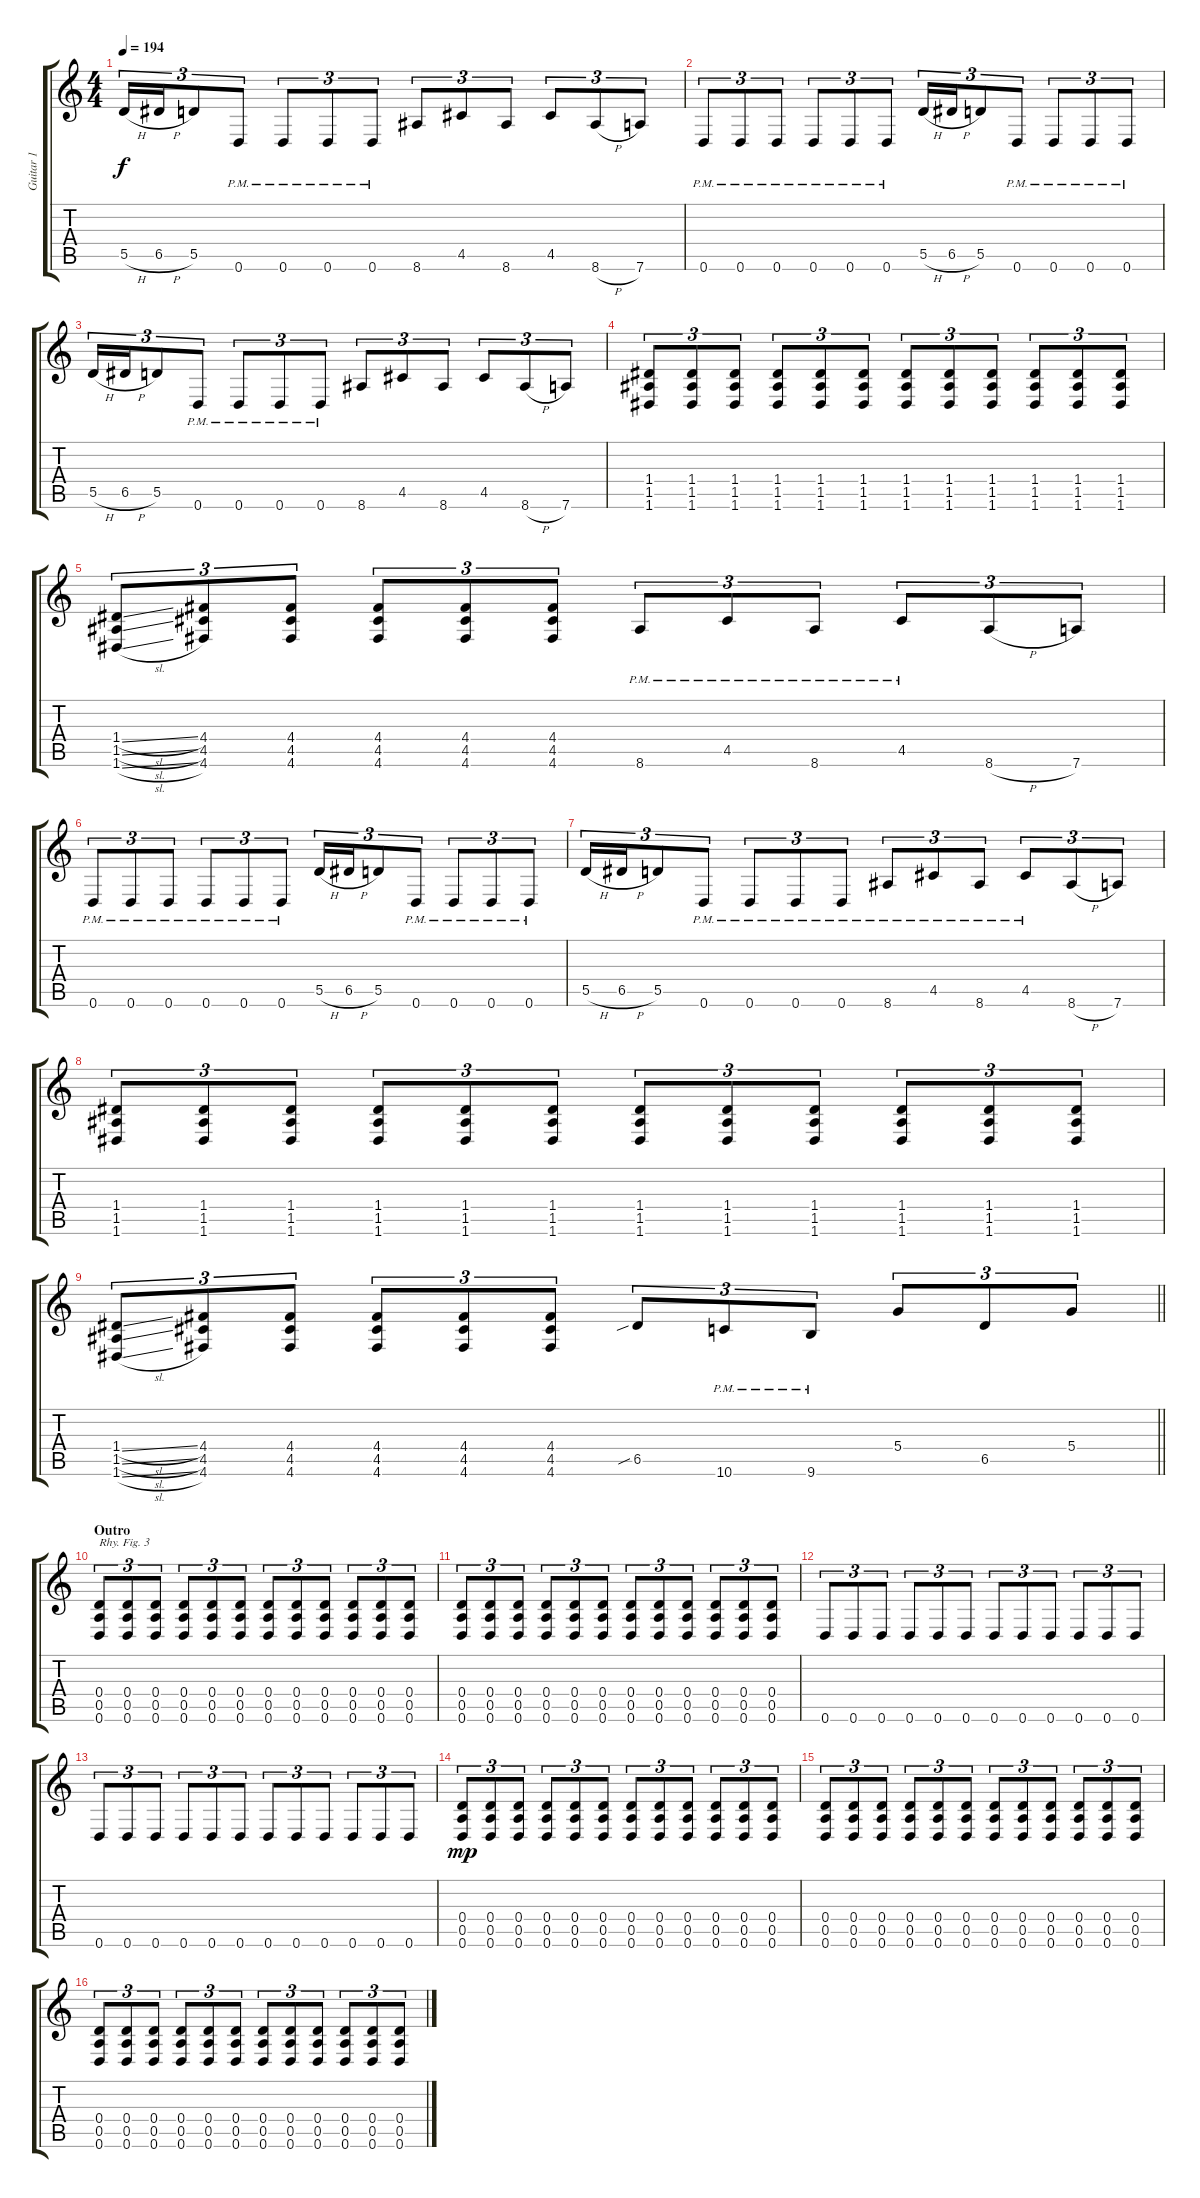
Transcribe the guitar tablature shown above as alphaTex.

\track ("Guitar 1" "Guitar 1") {instrument distortionguitar}
\staff {score tabs}
\tuning (E4 B3 G3 D3 A2 D2) {hide}
\ts (4 4)
\tempo 194
\clef g2
\ks c
5.5{h}.16{tu (3 2) dy f} 6.5{h}.16{tu (3 2)} 5.5.8{tu (3 2)} 0.6{pm}.8{tu (3 2)} 0.6{pm}.8{tu (3 2)} 0.6{pm}.8{tu (3 2)} 0.6{pm}.8{tu (3 2)} 8.6.8{tu (3 2)} 4.5.8{tu (3 2)} 8.6.8{tu (3 2)} 4.5.8{tu (3 2)} 8.6{h}.8{tu (3 2)} 7.6.8{tu (3 2)} |
0.6{pm}.8{tu (3 2)} 0.6{pm}.8{tu (3 2)} 0.6{pm}.8{tu (3 2)} 0.6{pm}.8{tu (3 2)} 0.6{pm}.8{tu (3 2)} 0.6{pm}.8{tu (3 2)} 5.5{h}.16{tu (3 2)} 6.5{h}.16{tu (3 2)} 5.5.8{tu (3 2)} 0.6{pm}.8{tu (3 2)} 0.6{pm}.8{tu (3 2)} 0.6{pm}.8{tu (3 2)} 0.6{pm}.8{tu (3 2)} |
5.5{h}.16{tu (3 2)} 6.5{h}.16{tu (3 2)} 5.5.8{tu (3 2)} 0.6{pm}.8{tu (3 2)} 0.6{pm}.8{tu (3 2)} 0.6{pm}.8{tu (3 2)} 0.6{pm}.8{tu (3 2)} 8.6.8{tu (3 2)} 4.5.8{tu (3 2)} 8.6.8{tu (3 2)} 4.5.8{tu (3 2)} 8.6{h}.8{tu (3 2)} 7.6.8{tu (3 2)} |
(1.4 1.5 1.6).8{tu (3 2)} (1.4 1.5 1.6).8{tu (3 2)} (1.4 1.5 1.6).8{tu (3 2)} (1.4 1.5 1.6).8{tu (3 2)} (1.4 1.5 1.6).8{tu (3 2)} (1.4 1.5 1.6).8{tu (3 2)} (1.4 1.5 1.6).8{tu (3 2)} (1.4 1.5 1.6).8{tu (3 2)} (1.4 1.5 1.6).8{tu (3 2)} (1.4 1.5 1.6).8{tu (3 2)} (1.4 1.5 1.6).8{tu (3 2)} (1.4 1.5 1.6).8{tu (3 2)} |
(1.4{sl} 1.5{sl} 1.6{sl}).8{tu (3 2)} (4.4 4.5 4.6).8{tu (3 2)} (4.4 4.5 4.6).8{tu (3 2)} (4.4 4.5 4.6).8{tu (3 2)} (4.4 4.5 4.6).8{tu (3 2)} (4.4 4.5 4.6).8{tu (3 2)} 8.6{pm}.8{tu (3 2)} 4.5{pm}.8{tu (3 2)} 8.6{pm}.8{tu (3 2)} 4.5{pm}.8{tu (3 2)} 8.6{h}.8{tu (3 2)} 7.6.8{tu (3 2)} |
0.6{pm}.8{tu (3 2)} 0.6{pm}.8{tu (3 2)} 0.6{pm}.8{tu (3 2)} 0.6{pm}.8{tu (3 2)} 0.6{pm}.8{tu (3 2)} 0.6{pm}.8{tu (3 2)} 5.5{h}.16{tu (3 2)} 6.5{h}.16{tu (3 2)} 5.5.8{tu (3 2)} 0.6{pm}.8{tu (3 2)} 0.6{pm}.8{tu (3 2)} 0.6{pm}.8{tu (3 2)} 0.6{pm}.8{tu (3 2)} |
5.5{h}.16{tu (3 2)} 6.5{h}.16{tu (3 2)} 5.5.8{tu (3 2)} 0.6{pm}.8{tu (3 2)} 0.6{pm}.8{tu (3 2)} 0.6{pm}.8{tu (3 2)} 0.6{pm}.8{tu (3 2)} 8.6{pm}.8{tu (3 2)} 4.5{pm}.8{tu (3 2)} 8.6{pm}.8{tu (3 2)} 4.5{pm}.8{tu (3 2)} 8.6{h}.8{tu (3 2)} 7.6.8{tu (3 2)} |
(1.4 1.5 1.6).8{tu (3 2)} (1.4 1.5 1.6).8{tu (3 2)} (1.4 1.5 1.6).8{tu (3 2)} (1.4 1.5 1.6).8{tu (3 2)} (1.4 1.5 1.6).8{tu (3 2)} (1.4 1.5 1.6).8{tu (3 2)} (1.4 1.5 1.6).8{tu (3 2)} (1.4 1.5 1.6).8{tu (3 2)} (1.4 1.5 1.6).8{tu (3 2)} (1.4 1.5 1.6).8{tu (3 2)} (1.4 1.5 1.6).8{tu (3 2)} (1.4 1.5 1.6).8{tu (3 2)} |
\barLineRight lightlight
(1.4{sl} 1.5{sl} 1.6{sl}).8{tu (3 2)} (4.4 4.5 4.6).8{tu (3 2)} (4.4 4.5 4.6).8{tu (3 2)} (4.4 4.5 4.6).8{tu (3 2)} (4.4 4.5 4.6).8{tu (3 2)} (4.4 4.5 4.6).8{tu (3 2)} 6.5{sib}.8{tu (3 2)} 10.6{pm}.8{tu (3 2)} 9.6{pm}.8{tu (3 2)} 5.4.8{tu (3 2)} 6.5.8{tu (3 2)} 5.4.8{tu (3 2)} |
\section ("" "Outro")
(0.4 0.5 0.6).8{tu (3 2) txt "Rhy. Fig. 3" volume 16} (0.4 0.5 0.6).8{tu (3 2)} (0.4 0.5 0.6).8{tu (3 2)} (0.4 0.5 0.6).8{tu (3 2)} (0.4 0.5 0.6).8{tu (3 2)} (0.4 0.5 0.6).8{tu (3 2)} (0.4 0.5 0.6).8{tu (3 2)} (0.4 0.5 0.6).8{tu (3 2)} (0.4 0.5 0.6).8{tu (3 2)} (0.4 0.5 0.6).8{tu (3 2)} (0.4 0.5 0.6).8{tu (3 2)} (0.4 0.5 0.6).8{tu (3 2)} |
(0.4 0.5 0.6).8{tu (3 2)} (0.4 0.5 0.6).8{tu (3 2)} (0.4 0.5 0.6).8{tu (3 2)} (0.4 0.5 0.6).8{tu (3 2)} (0.4 0.5 0.6).8{tu (3 2)} (0.4 0.5 0.6).8{tu (3 2)} (0.4 0.5 0.6).8{tu (3 2)} (0.4 0.5 0.6).8{tu (3 2)} (0.4 0.5 0.6).8{tu (3 2)} (0.4 0.5 0.6).8{tu (3 2)} (0.4 0.5 0.6).8{tu (3 2)} (0.4 0.5 0.6).8{tu (3 2)} |
0.6.8{tu (3 2)} 0.6.8{tu (3 2)} 0.6.8{tu (3 2)} 0.6.8{tu (3 2)} 0.6.8{tu (3 2)} 0.6.8{tu (3 2)} 0.6.8{tu (3 2)} 0.6.8{tu (3 2)} 0.6.8{tu (3 2)} 0.6.8{tu (3 2)} 0.6.8{tu (3 2)} 0.6.8{tu (3 2)} |
0.6.8{tu (3 2)} 0.6.8{tu (3 2)} 0.6.8{tu (3 2)} 0.6.8{tu (3 2)} 0.6.8{tu (3 2)} 0.6.8{tu (3 2)} 0.6.8{tu (3 2)} 0.6.8{tu (3 2)} 0.6.8{tu (3 2)} 0.6.8{tu (3 2)} 0.6.8{tu (3 2)} 0.6.8{tu (3 2)} |
(0.4 0.5 0.6).8{tu (3 2) dy mp} (0.4 0.5 0.6).8{tu (3 2)} (0.4 0.5 0.6).8{tu (3 2)} (0.4 0.5 0.6).8{tu (3 2)} (0.4 0.5 0.6).8{tu (3 2)} (0.4 0.5 0.6).8{tu (3 2)} (0.4 0.5 0.6).8{tu (3 2)} (0.4 0.5 0.6).8{tu (3 2)} (0.4 0.5 0.6).8{tu (3 2)} (0.4 0.5 0.6).8{tu (3 2)} (0.4 0.5 0.6).8{tu (3 2)} (0.4 0.5 0.6).8{tu (3 2)} |
(0.4 0.5 0.6).8{tu (3 2)} (0.4 0.5 0.6).8{tu (3 2)} (0.4 0.5 0.6).8{tu (3 2)} (0.4 0.5 0.6).8{tu (3 2)} (0.4 0.5 0.6).8{tu (3 2)} (0.4 0.5 0.6).8{tu (3 2)} (0.4 0.5 0.6).8{tu (3 2)} (0.4 0.5 0.6).8{tu (3 2)} (0.4 0.5 0.6).8{tu (3 2)} (0.4 0.5 0.6).8{tu (3 2)} (0.4 0.5 0.6).8{tu (3 2)} (0.4 0.5 0.6).8{tu (3 2)} |
(0.4 0.5 0.6).8{tu (3 2)} (0.4 0.5 0.6).8{tu (3 2)} (0.4 0.5 0.6).8{tu (3 2)} (0.4 0.5 0.6).8{tu (3 2)} (0.4 0.5 0.6).8{tu (3 2)} (0.4 0.5 0.6).8{tu (3 2)} (0.4 0.5 0.6).8{tu (3 2)} (0.4 0.5 0.6).8{tu (3 2)} (0.4 0.5 0.6).8{tu (3 2)} (0.4 0.5 0.6).8{tu (3 2)} (0.4 0.5 0.6).8{tu (3 2)} (0.4 0.5 0.6).8{tu (3 2)}
